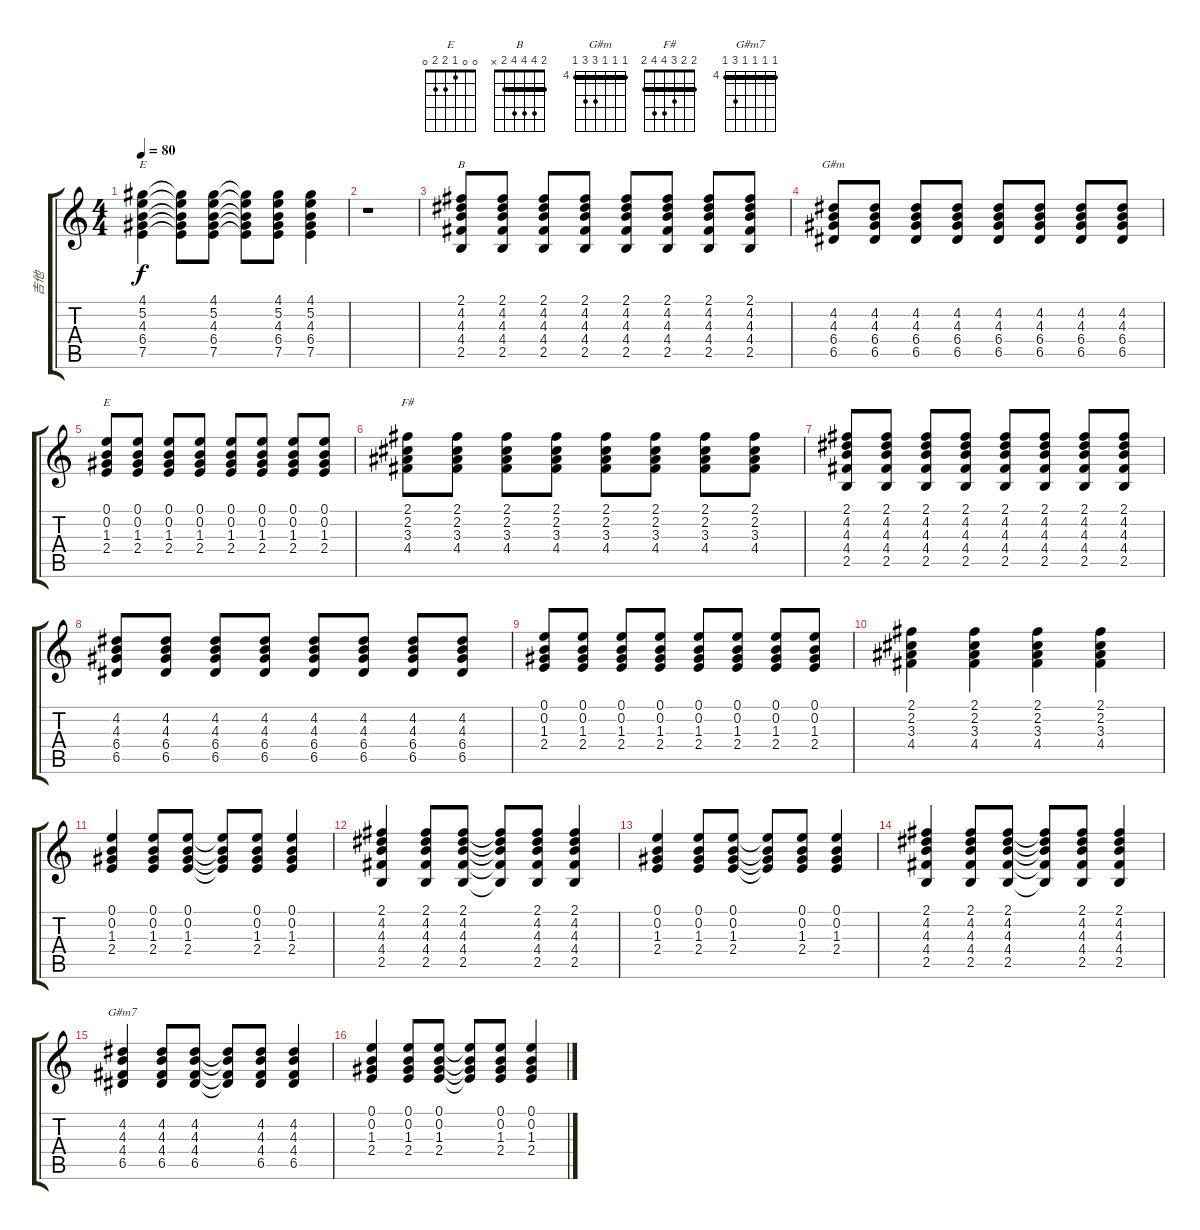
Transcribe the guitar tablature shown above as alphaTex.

\track ("吉他" "吉他") {instrument distortionguitar}
\staff {score tabs}
\tuning (E4 B3 G3 D3 A2 E2) {hide}
\chord ("E" 4 5 4 6 7 0) {firstfret 4 barre 4}
\chord ("B" 2 4 4 4 2 x) {barre 2}
\chord ("G#m" 4 4 4 6 6 4) {firstfret 4 barre 4}
\chord ("E" 0 0 1 2 2 0)
\chord ("F#" 2 2 3 4 4 2) {barre 2}
\chord ("G#m7" 4 4 4 4 6 4) {firstfret 4 barre 4}
\ts (4 4)
\tempo 80
\clef g2
\ks c
(4.1 5.2 4.3 6.4 7.5).4{ch "E" dy f} (4.1{t} 5.2{t} 4.3{t} 6.4{t} 7.5{t}).8 (4.1 5.2 4.3 6.4 7.5).8 (4.1{t} 5.2{t} 4.3{t} 6.4{t} 7.5{t}).8 (4.1 5.2 4.3 6.4 7.5).8 (4.1 5.2 4.3 6.4 7.5).4 |
r.1 |
(2.1 4.2 4.3 4.4 2.5).8{ch "B"} (2.1 4.2 4.3 4.4 2.5).8 (2.1 4.2 4.3 4.4 2.5).8 (2.1 4.2 4.3 4.4 2.5).8 (2.1 4.2 4.3 4.4 2.5).8 (2.1 4.2 4.3 4.4 2.5).8 (2.1 4.2 4.3 4.4 2.5).8 (2.1 4.2 4.3 4.4 2.5).8 |
(4.2 4.3 6.4 6.5).8{ch "G#m"} (4.2 4.3 6.4 6.5).8 (4.2 4.3 6.4 6.5).8 (4.2 4.3 6.4 6.5).8 (4.2 4.3 6.4 6.5).8 (4.2 4.3 6.4 6.5).8 (4.2 4.3 6.4 6.5).8 (4.2 4.3 6.4 6.5).8 |
(0.1 0.2 1.3 2.4).8{ch "E"} (0.1 0.2 1.3 2.4).8 (0.1 0.2 1.3 2.4).8 (0.1 0.2 1.3 2.4).8 (0.1 0.2 1.3 2.4).8 (0.1 0.2 1.3 2.4).8 (0.1 0.2 1.3 2.4).8 (0.1 0.2 1.3 2.4).8 |
(2.1 2.2 3.3 4.4).8{ch "F#"} (2.1 2.2 3.3 4.4).8 (2.1 2.2 3.3 4.4).8 (2.1 2.2 3.3 4.4).8 (2.1 2.2 3.3 4.4).8 (2.1 2.2 3.3 4.4).8 (2.1 2.2 3.3 4.4).8 (2.1 2.2 3.3 4.4).8 |
(2.1 4.2 4.3 4.4 2.5).8 (2.1 4.2 4.3 4.4 2.5).8 (2.1 4.2 4.3 4.4 2.5).8 (2.1 4.2 4.3 4.4 2.5).8 (2.1 4.2 4.3 4.4 2.5).8 (2.1 4.2 4.3 4.4 2.5).8 (2.1 4.2 4.3 4.4 2.5).8 (2.1 4.2 4.3 4.4 2.5).8 |
(4.2 4.3 6.4 6.5).8 (4.2 4.3 6.4 6.5).8 (4.2 4.3 6.4 6.5).8 (4.2 4.3 6.4 6.5).8 (4.2 4.3 6.4 6.5).8 (4.2 4.3 6.4 6.5).8 (4.2 4.3 6.4 6.5).8 (4.2 4.3 6.4 6.5).8 |
(0.1 0.2 1.3 2.4).8 (0.1 0.2 1.3 2.4).8 (0.1 0.2 1.3 2.4).8 (0.1 0.2 1.3 2.4).8 (0.1 0.2 1.3 2.4).8 (0.1 0.2 1.3 2.4).8 (0.1 0.2 1.3 2.4).8 (0.1 0.2 1.3 2.4).8 |
(2.1 2.2 3.3 4.4).4 (2.1 2.2 3.3 4.4).4 (2.1 2.2 3.3 4.4).4 (2.1 2.2 3.3 4.4).4 |
(0.1 0.2 1.3 2.4).4 (0.1 0.2 1.3 2.4).8 (0.1 0.2 1.3 2.4).8 (0.1{t} 0.2{t} 1.3{t} 2.4{t}).8 (0.1 0.2 1.3 2.4).8 (0.1 0.2 1.3 2.4).4 |
(2.1 4.2 4.3 4.4 2.5).4 (2.1 4.2 4.3 4.4 2.5).8 (2.1 4.2 4.3 4.4 2.5).8 (2.1{t} 4.2{t} 4.3{t} 4.4{t} 2.5{t}).8 (2.1 4.2 4.3 4.4 2.5).8 (2.1 4.2 4.3 4.4 2.5).4 |
(0.1 0.2 1.3 2.4).4 (0.1 0.2 1.3 2.4).8 (0.1 0.2 1.3 2.4).8 (0.1{t} 0.2{t} 1.3{t} 2.4{t}).8 (0.1 0.2 1.3 2.4).8 (0.1 0.2 1.3 2.4).4 |
(2.1 4.2 4.3 4.4 2.5).4 (2.1 4.2 4.3 4.4 2.5).8 (2.1 4.2 4.3 4.4 2.5).8 (2.1{t} 4.2{t} 4.3{t} 4.4{t} 2.5{t}).8 (2.1 4.2 4.3 4.4 2.5).8 (2.1 4.2 4.3 4.4 2.5).4 |
(4.2 4.3 4.4 6.5).4{ch "G#m7"} (4.2 4.3 4.4 6.5).8 (4.2 4.3 4.4 6.5).8 (4.2{t} 4.3{t} 4.4{t} 6.5{t}).8 (4.2 4.3 4.4 6.5).8 (4.2 4.3 4.4 6.5).4 |
(0.1 0.2 1.3 2.4).4 (0.1 0.2 1.3 2.4).8 (0.1 0.2 1.3 2.4).8 (0.1{t} 0.2{t} 1.3{t} 2.4{t}).8 (0.1 0.2 1.3 2.4).8 (0.1 0.2 1.3 2.4).4
